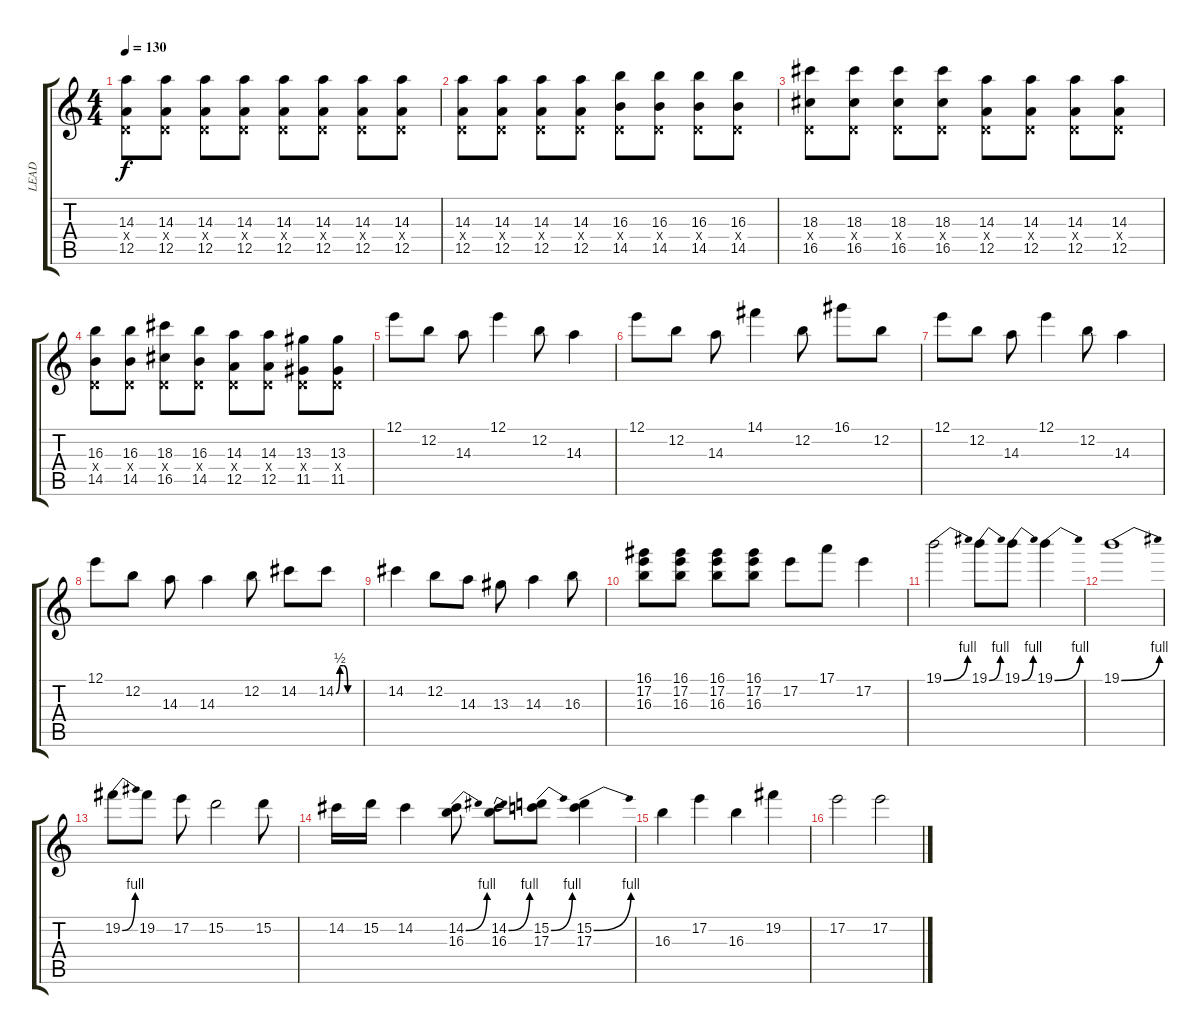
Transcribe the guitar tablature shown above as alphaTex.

\track ("LEAD" "LEAD") {instrument overdrivenguitar}
\staff {score tabs}
\tuning (E4 B3 G3 D3 A2 E2) {hide}
\ts (4 4)
\tempo 130
\clef g2
\ks c
(14.3 0.4{x} 12.5).8{dy f} (14.3 0.4{x} 12.5).8 (14.3 0.4{x} 12.5).8 (14.3 0.4{x} 12.5).8 (14.3 0.4{x} 12.5).8 (14.3 0.4{x} 12.5).8 (14.3 0.4{x} 12.5).8 (14.3 0.4{x} 12.5).8 |
(14.3 0.4{x} 12.5).8 (14.3 0.4{x} 12.5).8 (14.3 0.4{x} 12.5).8 (14.3 0.4{x} 12.5).8 (16.3 0.4{x} 14.5).8 (16.3 0.4{x} 14.5).8 (16.3 0.4{x} 14.5).8 (16.3 0.4{x} 14.5).8 |
(18.3 0.4{x} 16.5).8 (18.3 0.4{x} 16.5).8 (18.3 0.4{x} 16.5).8 (18.3 0.4{x} 16.5).8 (14.3 0.4{x} 12.5).8 (14.3 0.4{x} 12.5).8 (14.3 0.4{x} 12.5).8 (14.3 0.4{x} 12.5).8 |
(16.3 0.4{x} 14.5).8 (16.3 0.4{x} 14.5).8 (18.3 0.4{x} 16.5).8 (16.3 0.4{x} 14.5).8 (14.3 0.4{x} 12.5).8 (14.3 0.4{x} 12.5).8 (13.3 0.4{x} 11.5).8 (13.3 0.4{x} 11.5).8 |
12.1.8 12.2.8 14.3.8 12.1.4 12.2.8 14.3.4 |
12.1.8 12.2.8 14.3.8 14.1.4 12.2.8 16.1.8 12.2.8 |
12.1.8 12.2.8 14.3.8 12.1.4 12.2.8 14.3.4 |
12.1.8 12.2.8 14.3.8 14.3.4 12.2.8 14.2.8 14.2{be (custom 0 0 10 2 20 2 30 0 60 0)}.8 |
14.2.4 12.2.8 14.3.8 13.3.8 14.3.4 16.3.8 |
(16.1 17.2 16.3).8 (16.1 17.2 16.3).8 (16.1 17.2 16.3).8 (16.1 17.2 16.3).8 17.2.8 17.1.8 17.2.4 |
19.1{be (bend 0 0 60 4)}.2 19.1{be (bend 0 0 60 4)}.8 19.1{be (bend 0 0 60 4)}.8 19.1{be (bend 0 0 60 4)}.4 |
19.1{be (bend 0 0 60 4)}.1 |
19.2{be (bend 0 0 60 4)}.8 19.2.8 17.2.8 15.2.2 15.2.8 |
14.2.16 15.2.16 14.2.4 (14.2{be (bend 0 0 60 4)} 16.3).8 (14.2{be (bend 0 0 60 4)} 16.3).8 (15.2{be (bend 0 0 60 4)} 17.3).8 (15.2{be (bend 0 0 60 4)} 17.3).4 |
16.3.4 17.2.4 16.3.4 19.2.4 |
17.2.2 17.2.2
